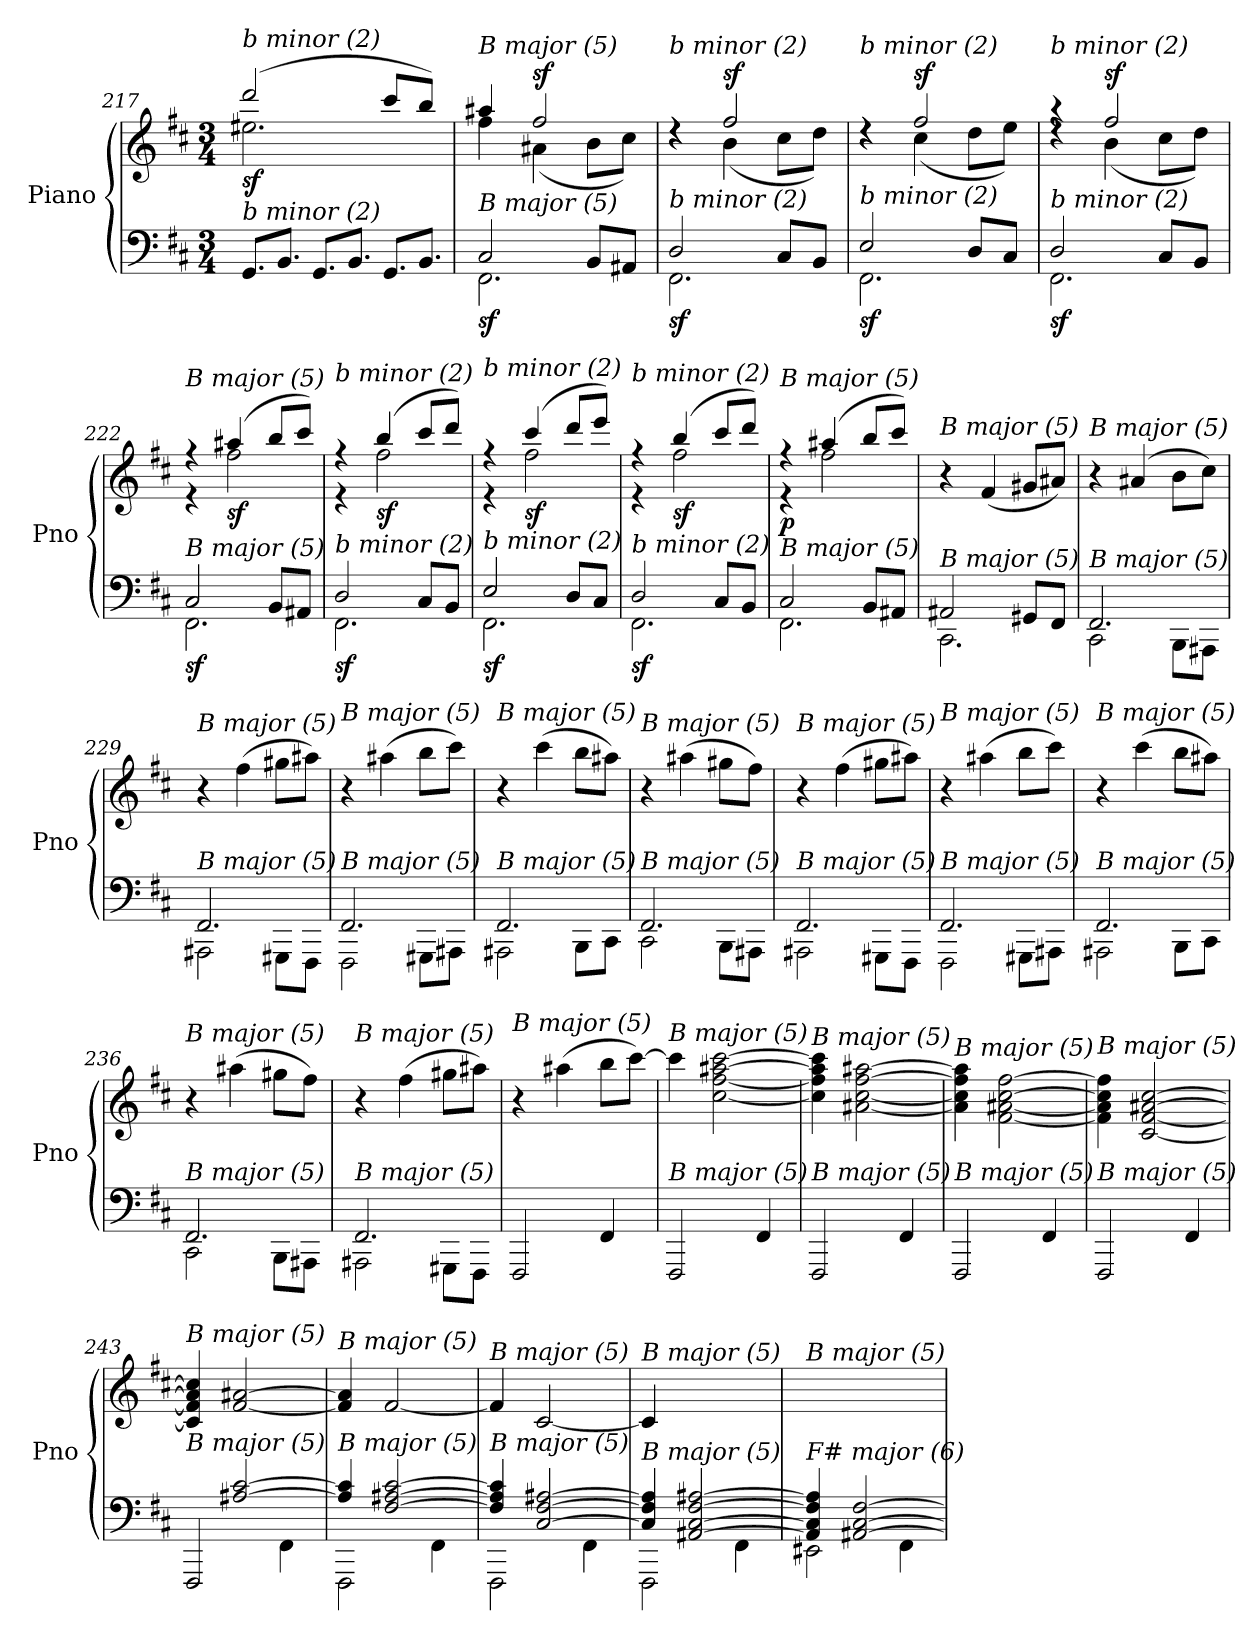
**kern	**kern	**dynam
*part1	*part1	*part1
*staff2	*staff1	*staff1/2
*I"Piano	*	*
*I'Pno	*	*
*clefF4	*clefG2	*
*k[f#c#]	*k[f#c#]	*
*M3/4	*M3/4	*
*Xtuplet	*	*
=217	=217	=217
*	*^	*
!	!LO:TX:i:t=b minor (2)	!	!
!LO:TX:i:t=b minor (2)	!	!	!
!	!	!	!LO:DY:b
12.GG/L	(2ddd/	2.ee#X\	sf
12.BB/J	.	.	.
12.GG/L	.	.	.
12.BB/J	.	.	.
12.GG/L	8ccc#/L	.	.
12.BB/J	8bb/J)	.	.
=218	=218	=218	=218
*^	*	*	*
!	!	!LO:TX:i:t=B major (5)	!	!
!LO:TX:i:t=B major (5)	!	!	!	!
!	!	!	!	!LO:DY:b=2
2C#/	2.FF#\	4aa#X/	4ff#\	sf
!	!	!	!	!LO:DY:a
.	.	2ff#/	(4a#X\	sf
8BB/L	.	.	8b\L	.
8AA#X/J	.	.	8cc#\J)	.
=219	=219	=219	=219	=219
!	!	!LO:TX:i:t=b minor (2)	!	!
!LO:TX:i:t=b minor (2)	!	!	!	!
!	!	!	!	!LO:DY:b=2
2D/	2.FF#\	4rdd	4rdd	sf
!	!	!	!	!LO:DY:a
.	.	2ff#/	(4b\	sf
8C#/L	.	.	8cc#\L	.
8BB/J	.	.	8dd\J)	.
=220	=220	=220	=220	=220
!	!	!LO:TX:i:t=b minor (2)	!	!
!LO:TX:i:t=b minor (2)	!	!	!	!
!	!	!	!	!LO:DY:b=2
2E/	2.FF#\	4rdd	4rdd	sf
!	!	!	!	!LO:DY:a
.	.	2ff#/	(4cc#\	sf
8D/L	.	.	8dd\L	.
8C#/J	.	.	8ee\J)	.
=221	=221	=221	=221	=221
!	!	!LO:TX:i:t=b minor (2)	!	!
!LO:TX:i:t=b minor (2)	!	!	!	!
!	!	!	!	!LO:DY:b=2
2D/	2.FF#\	4r	4rdd	sf
!	!	!	!	!LO:DY:a
.	.	2ff#/	(4b\	sf
8C#/L	.	.	8cc#\L	.
8BB/J	.	.	8dd\J)	.
=222	=222	=222	=222	=222
!	!	!LO:TX:i:t=B major (5)	!	!
!LO:TX:i:t=B major (5)	!	!	!	!
!	!	!	!	!LO:DY:b=2
2C#/	2.FF#\	4rff	4r	sf
!	!	!	!	!LO:DY:b
.	.	(4aa#X/	2ff#\	sf
8BB/L	.	8bb/L	.	.
8AA#X/J	.	8ccc#/J)	.	.
=223	=223	=223	=223	=223
!	!	!LO:TX:i:t=b minor (2)	!	!
!LO:TX:i:t=b minor (2)	!	!	!	!
!	!	!	!	!LO:DY:b=2
2D/	2.FF#\	4rff	4r	sf
!	!	!	!	!LO:DY:b
.	.	(4bb/	2ff#\	sf
8C#/L	.	8ccc#/L	.	.
8BB/J	.	8ddd/J)	.	.
!!LO:LB:g=z	!!
=224	=224	=224	=224	=224
!	!	!LO:TX:i:t=b minor (2)	!	!
!LO:TX:i:t=b minor (2)	!	!	!	!
!	!	!	!	!LO:DY:b=2
2E/	2.FF#\	4rff	4r	sf
!	!	!	!	!LO:DY:b
.	.	(4ccc#/	2ff#\	sf
8D/L	.	8ddd/L	.	.
8C#/J	.	8eee/J)	.	.
=225	=225	=225	=225	=225
!	!	!LO:TX:i:t=b minor (2)	!	!
!LO:TX:i:t=b minor (2)	!	!	!	!
!	!	!	!	!LO:DY:b=2
2D/	2.FF#\	4rff	4r	sf
!	!	!	!	!LO:DY:b
.	.	(4bb/	2ff#\	sf
8C#/L	.	8ccc#/L	.	.
8BB/J	.	8ddd/J)	.	.
=226	=226	=226	=226	=226
!	!	!LO:TX:i:t=B major (5)	!	!
!LO:TX:i:t=B major (5)	!	!	!	!
!	!	!	!	!LO:DY:b
2C#/	2.FF#\	4rff	4r	p
.	.	(4aa#X/	2ff#\	.
8BB/L	.	8bb/L	.	.
8AA#X/J	.	8ccc#/J)	.	.
*	*	*v	*v	*
=227	=227	=227	=227
!	!	!LO:TX:i:t=B major (5)	!
!LO:TX:i:t=B major (5)	!	!	!
2AA#X/	2.CC#\	4r	.
.	.	(4f#/	.
8GG#X/L	.	8g#X/L	.
8FF#/J	.	8a#X/J)	.
=228	=228	=228	=228
!	!	!LO:TX:i:t=B major (5)	!
!LO:TX:i:t=B major (5)	!	!	!
2.FF#/	2CC#\	4r	.
.	.	(4a#X/	.
.	8BBB\L	8b\L	.
.	8AAA#X\J	8cc#\J)	.
=229	=229	=229	=229
!	!	!LO:TX:i:t=B major (5)	!
!LO:TX:i:t=B major (5)	!	!	!
2.FF#/	2AAA#X\	4r	.
.	.	(4ff#\	.
.	8GGG#X\L	8gg#X\L	.
.	8FFF#\J	8aa#X\J)	.
=230	=230	=230	=230
!	!	!LO:TX:i:t=B major (5)	!
!LO:TX:i:t=B major (5)	!	!	!
2.FF#/	2FFF#\	4r	.
.	.	(4aa#X\	.
.	8GGG#X\L	8bb\L	.
.	8AAA#X\J	8ccc#\J)	.
!!LO:LB:g=z
=231	=231	=231	=231
!	!	!LO:TX:i:t=B major (5)	!
!LO:TX:i:t=B major (5)	!	!	!
2.FF#/	2AAA#X\	4r	.
.	.	(4ccc#\	.
.	8BBB\L	8bb\L	.
.	8CC#\J	8aa#X\J)	.
=232	=232	=232	=232
!	!	!LO:TX:i:t=B major (5)	!
!LO:TX:i:t=B major (5)	!	!	!
2.FF#/	2CC#\	4r	.
.	.	(4aa#X\	.
.	8BBB\L	8gg#X\L	.
.	8AAA#X\J	8ff#\J)	.
=233	=233	=233	=233
!	!	!LO:TX:i:t=B major (5)	!
!LO:TX:i:t=B major (5)	!	!	!
2.FF#/	2AAA#X\	4r	.
.	.	(4ff#\	.
.	8GGG#X\L	8gg#X\L	.
.	8FFF#\J	8aa#X\J)	.
=234	=234	=234	=234
!	!	!LO:TX:i:t=B major (5)	!
!LO:TX:i:t=B major (5)	!	!	!
2.FF#/	2FFF#\	4r	.
.	.	(4aa#X\	.
.	8GGG#X\L	8bb\L	.
.	8AAA#X\J	8ccc#\J)	.
=235	=235	=235	=235
!	!	!LO:TX:i:t=B major (5)	!
!LO:TX:i:t=B major (5)	!	!	!
2.FF#/	2AAA#X\	4r	.
.	.	(4ccc#\	.
.	8BBB\L	8bb\L	.
.	8CC#\J	8aa#X\J)	.
=236	=236	=236	=236
!	!	!LO:TX:i:t=B major (5)	!
!LO:TX:i:t=B major (5)	!	!	!
2.FF#/	2CC#\	4r	.
.	.	(4aa#X\	.
.	8BBB\L	8gg#X\L	.
.	8AAA#X\J	8ff#\J)	.
=237	=237	=237	=237
!	!	!LO:TX:i:t=B major (5)	!
!LO:TX:i:t=B major (5)	!	!	!
2.FF#/	2AAA#X\	4r	.
.	.	(4ff#\	.
.	8GGG#X\L	8gg#X\L	.
.	8FFF#\J	8aa#X\J)	.
!!LO:LB:g=z
=238	=238	=238	=238
!	!	!LO:TX:i:t=B major (5)	!
!LO:TX:i:t=B major (5)	!	!	!
*v	*v	*	*
2FFF#/	4r	.
.	(4aa#X\	.
4FF#/	8bb\L	.
.	[8ccc#\J)	.
=239	=239	=239
!	!LO:TX:i:t=B major (5)	!
!LO:TX:i:t=B major (5)	!	!
2FFF#/	4ccc#\]	.
.	[2cc#\ [2ff#\ [2aa#X\ [2ccc#\	.
4FF#/	.	.
=240	=240	=240
!	!LO:TX:i:t=B major (5)	!
!LO:TX:i:t=B major (5)	!	!
2FFF#/	4cc#\] 4ff#\] 4aa#\] 4ccc#\]	.
.	[2a#X\ [2cc#\ [2ff#\ [2aa#X\	.
4FF#/	.	.
=241	=241	=241
!	!LO:TX:i:t=B major (5)	!
!LO:TX:i:t=B major (5)	!	!
2FFF#/	4a#\] 4cc#\] 4ff#\] 4aa#\]	.
.	[2f#\ [2a#X\ [2cc#\ [2ff#\	.
4FF#/	.	.
=242	=242	=242
!	!LO:TX:i:t=B major (5)	!
!LO:TX:i:t=B major (5)	!	!
2FFF#/	4f#\] 4a#\] 4cc#\] 4ff#\]	.
.	[2c#/ [2f#/ [2a#X/ [2cc#/	.
4FF#/	.	.
=243	=243	=243
*^	*^	*
!	!	!LO:TX:i:t=B major (5)	!	!
!LO:TX:i:t=B major (5)	!	!	!	!
4ryy	2FFF#/	4c#/] 4f#/] 4a#/] 4cc#/]	4ryy	.
[2A#X/ [2c#/	.	[2f# [2a#X	2ryy	.
.	4FF#\	.	.	.
*	*	*v	*v	*
=244	=244	=244	=244
!	!	!LO:TX:i:t=B major (5)	!
!LO:TX:i:t=B major (5)	!	!	!
4A#/] 4c#/]	2FFF#\	4f#] 4a#]	.
[2F#/ [2A#X/ [2c#/	.	[2f#	.
.	4FF#\	.	.
=245	=245	=245	=245
!	!	!LO:TX:i:t=B major (5)	!
!LO:TX:i:t=B major (5)	!	!	!
4F#/] 4A#/] 4c#/]	2FFF#\	4f#]	.
[2C#/ [2F#/ [2A#X/	.	[2c#	.
.	4FF#\	.	.
=246	=246	=246	=246
*	*^	*^	*
!	!	!	!LO:TX:i:t=B major (5)	!	!
!LO:TX:i:t=B major (5)	!	!	!	!	!
!	!	!	!	!	!LO:DY:b
4ryy	4C#/] 4F#/] 4A#/]	2FFF#\	4c#]	4ryy	other-dynamics
[2AA#X/ [2C#/ [2F#/ [2A#X/	2ryy	.	2ryy	2ryy	.
.	.	4FF#\	.	.	.
*	*	*	*v	*v	*
=247	=247	=247	=247	=247
!	!	!	!LO:TX:i:t=B major (5)	!
!LO:TX:i:t=F# major (6)	!	!	!	!
*	*v	*v	*	*
4AA#/] 4C#/] 4F#/] 4A#/]	2EE#X\	2.ryy	.
[2AA#X/ [2C#/ [2F#/	.	.	.
.	4FF#\	.	.
*v	*v	*	*
=	=	=
*-	*-	*-
